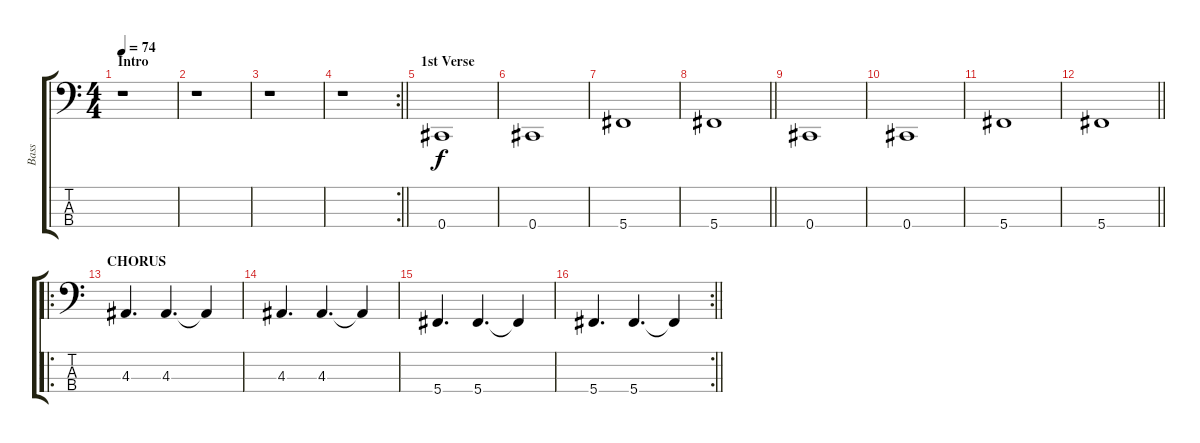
\track ("Bass" "Bass") {instrument electricbassfinger}
\staff {score tabs}
\tuning (E2 B1 Gb1 Db1) {hide}
\ts (4 4)
\section ("" "Intro")
\tempo 74
\clef f4
\ks c
r.1{dy f instrument electricbassfinger} |
r.1 |
r.1 |
\rc 2
\barLineRight lightlight
r.1 |
\section ("" "1st Verse")
0.4.1 |
0.4.1 |
5.4.1 |
\barLineRight lightlight
5.4.1 |
0.4.1 |
0.4.1 |
5.4.1 |
\barLineRight lightlight
5.4.1 |
\ro
\section ("" "CHORUS")
4.3.4{d} 4.3.4{d} 4.3{t}.4 |
4.3.4{d} 4.3.4{d} 4.3{t}.4 |
5.4.4{d} 5.4.4{d} 5.4{t}.4 |
\rc 2
\barLineRight lightlight
5.4.4{d} 5.4.4{d} 5.4{t}.4
